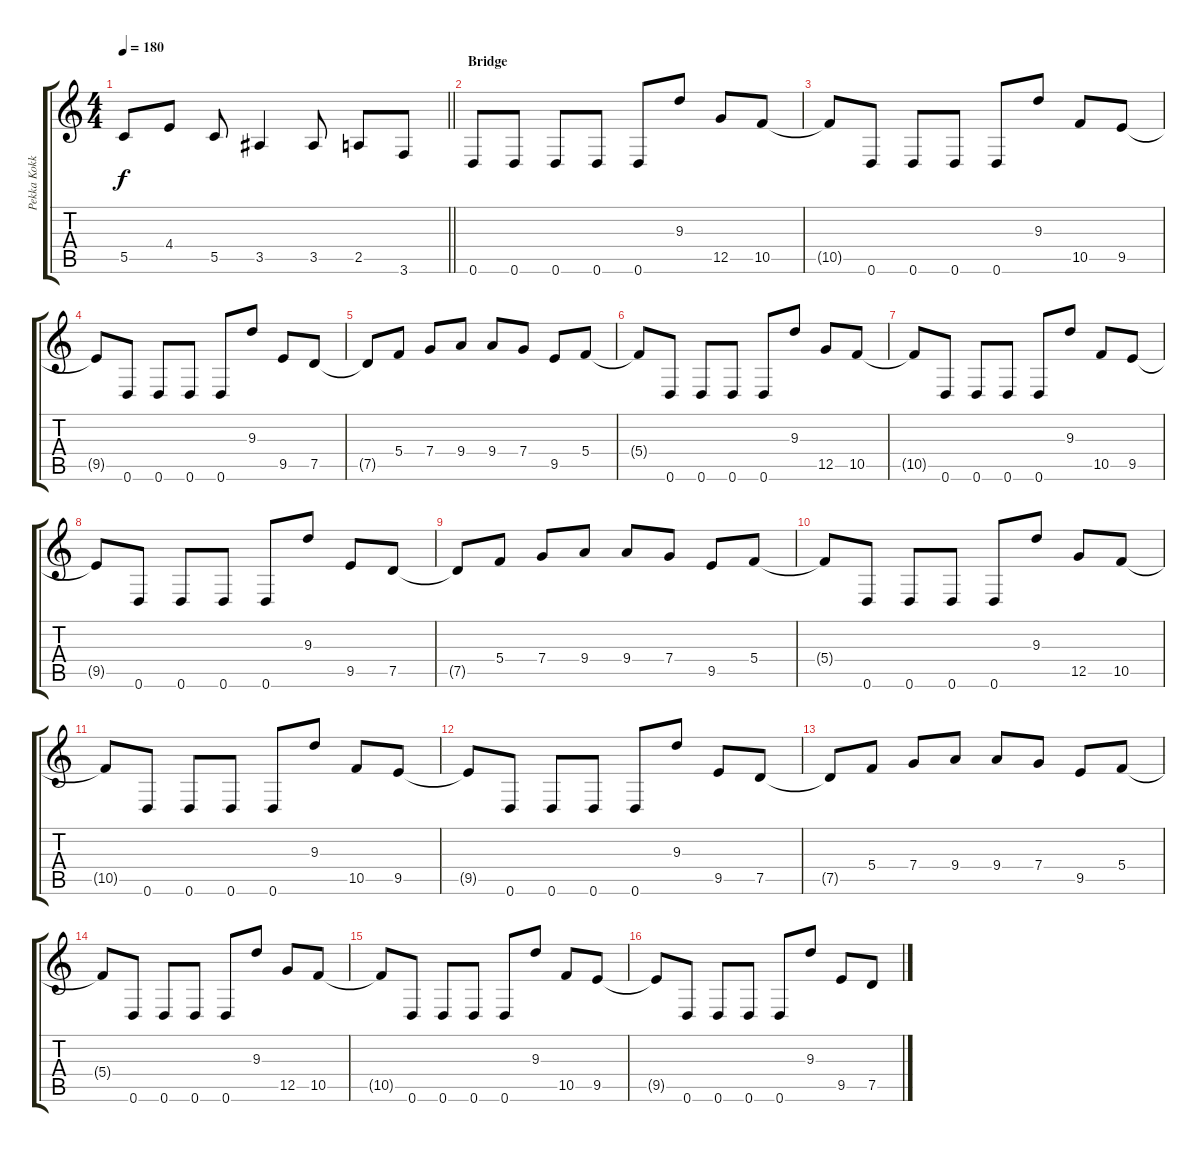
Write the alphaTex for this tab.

\track ("Pekka Kokko" "Pekka Kokk") {instrument distortionguitar}
\staff {score tabs}
\tuning (D4 A3 F3 C3 G2 D2) {hide}
\ts (4 4)
\tempo 180
\clef g2
\barLineRight lightlight
\ks c
5.5.8{dy f} 4.4.8 5.5.8 3.5.4 3.5.8 2.5.8 3.6.8 |
\section ("" "Bridge")
0.6.8 0.6.8 0.6.8 0.6.8 0.6.8 9.3.8 12.5.8 10.5.8 |
10.5{t}.8 0.6.8 0.6.8 0.6.8 0.6.8 9.3.8 10.5.8 9.5.8 |
9.5{t}.8 0.6.8 0.6.8 0.6.8 0.6.8 9.3.8 9.5.8 7.5.8 |
7.5{t}.8 5.4.8 7.4.8 9.4.8 9.4.8 7.4.8 9.5.8 5.4.8 |
5.4{t}.8 0.6.8 0.6.8 0.6.8 0.6.8 9.3.8 12.5.8 10.5.8 |
10.5{t}.8 0.6.8 0.6.8 0.6.8 0.6.8 9.3.8 10.5.8 9.5.8 |
9.5{t}.8 0.6.8 0.6.8 0.6.8 0.6.8 9.3.8 9.5.8 7.5.8 |
7.5{t}.8 5.4.8 7.4.8 9.4.8 9.4.8 7.4.8 9.5.8 5.4.8 |
5.4{t}.8 0.6.8 0.6.8 0.6.8 0.6.8 9.3.8 12.5.8 10.5.8 |
10.5{t}.8 0.6.8 0.6.8 0.6.8 0.6.8 9.3.8 10.5.8 9.5.8 |
9.5{t}.8 0.6.8 0.6.8 0.6.8 0.6.8 9.3.8 9.5.8 7.5.8 |
7.5{t}.8 5.4.8 7.4.8 9.4.8 9.4.8 7.4.8 9.5.8 5.4.8 |
5.4{t}.8 0.6.8 0.6.8 0.6.8 0.6.8 9.3.8 12.5.8 10.5.8 |
10.5{t}.8 0.6.8 0.6.8 0.6.8 0.6.8 9.3.8 10.5.8 9.5.8 |
9.5{t}.8 0.6.8 0.6.8 0.6.8 0.6.8 9.3.8 9.5.8 7.5.8
